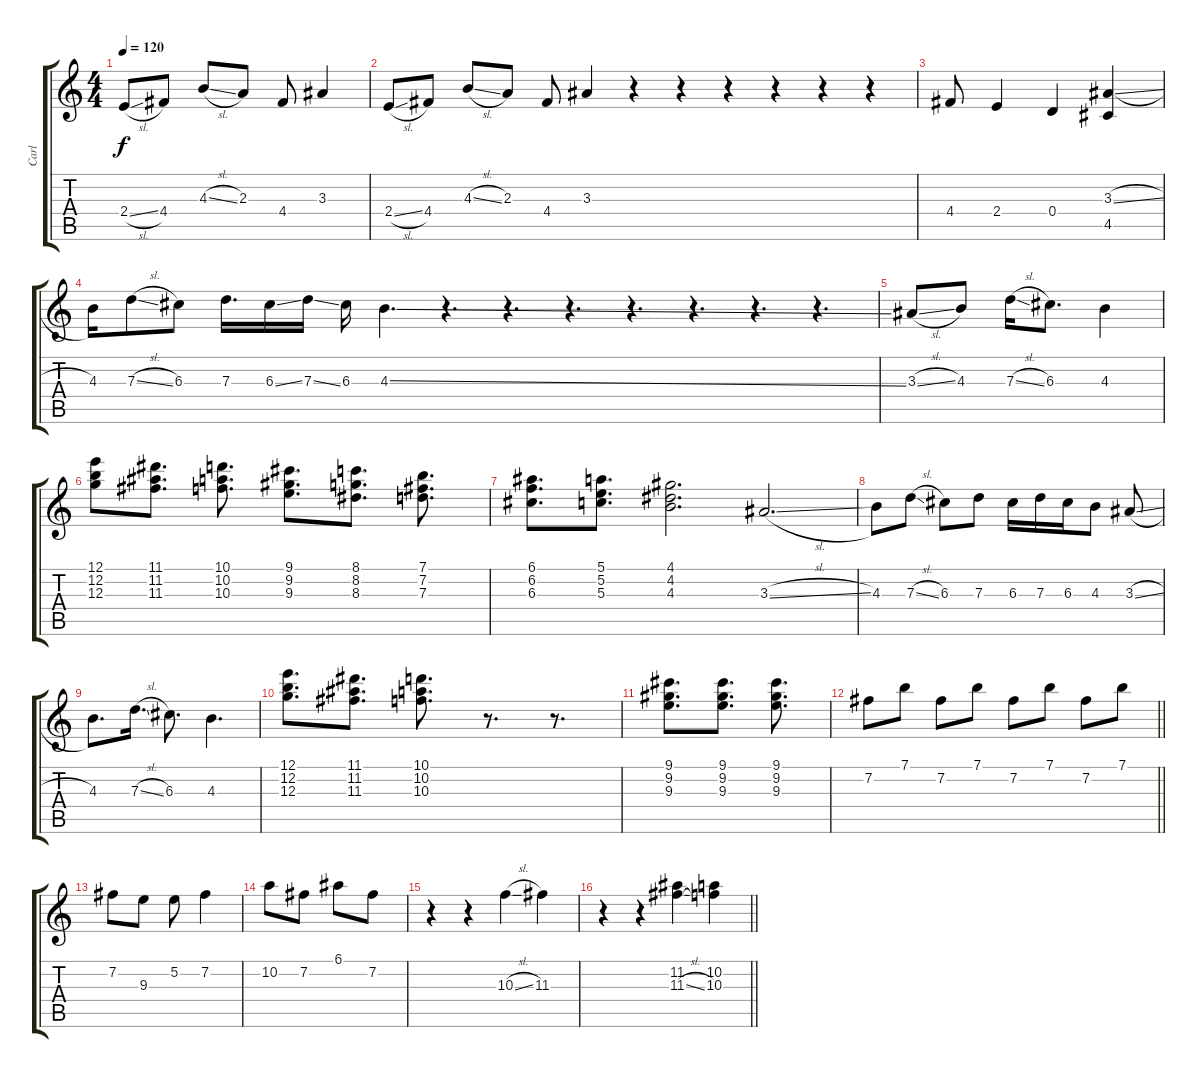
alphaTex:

\track ("Carl" "Carl") {instrument acousticguitarsteel}
\staff {score tabs}
\tuning (E4 B3 G3 D3 A2 E2) {hide}
\ts (4 4)
\tempo 120
\clef g2
\ks c
2.4{sl}.8{dy f} 4.4.8 4.3{sl}.8 2.3.8 4.4.8 3.3.4 |
2.4{sl}.8 4.4.8 4.3{sl}.8 2.3.8 4.4.8 3.3.4 r.4 r.4 r.4 r.4 r.4 r.4 |
4.4.8 2.4.4 0.4.4 (3.3{sl} 4.5).4 |
4.3.16 7.3{sl}.8 6.3.8 7.3.16{d} 6.3{ss}.16 7.3{ss}.16 6.3.16 4.3{ss}.4{d} r.4{d} r.4{d} r.4{d} r.4{d} r.4{d} r.4{d} r.4{d} |
3.3{sl}.8 4.3.8 7.3{sl}.16 6.3.8{d} 4.3.4 |
(12.1 12.2 12.3).8 (11.1 11.2 11.3).8{d} (10.1 10.2 10.3).8{d} (9.1 9.2 9.3).8{d} (8.1 8.2 8.3).8{d} (7.1 7.2 7.3).8{d} |
(6.1 6.2 6.3).8{d} (5.1 5.2 5.3).8{d} (4.1 4.2 4.3).2{d} 3.3{sl}.2{d} |
4.3.8 7.3{sl}.8 6.3.8 7.3.8 6.3.16 7.3.16 6.3.16 4.3.8 3.3{sl}.8 |
4.3.8{d} 7.3{sl}.16{d} 6.3.8{d} 4.3.4{d} |
(12.1 12.2 12.3).8{d} (11.1 11.2 11.3).8{d} (10.1 10.2 10.3).8{d} r.8{d} r.8{d} |
(9.1 9.2 9.3).8{d} (9.1 9.2 9.3).8{d} (9.1 9.2 9.3).8{d} |
\barLineRight lightlight
7.2.8 7.1.8 7.2.8 7.1.8 7.2.8 7.1.8 7.2.8 7.1.8 |
7.2.8 9.3.8 5.2.8 7.2.4 |
10.2.8 7.2.8 6.1.8 7.2.8 |
r.4 r.4 10.3{sl}.4 11.3.4 |
\barLineRight lightlight
r.4 r.4 (11.2 11.3{sl}).4 (10.2 10.3).4
